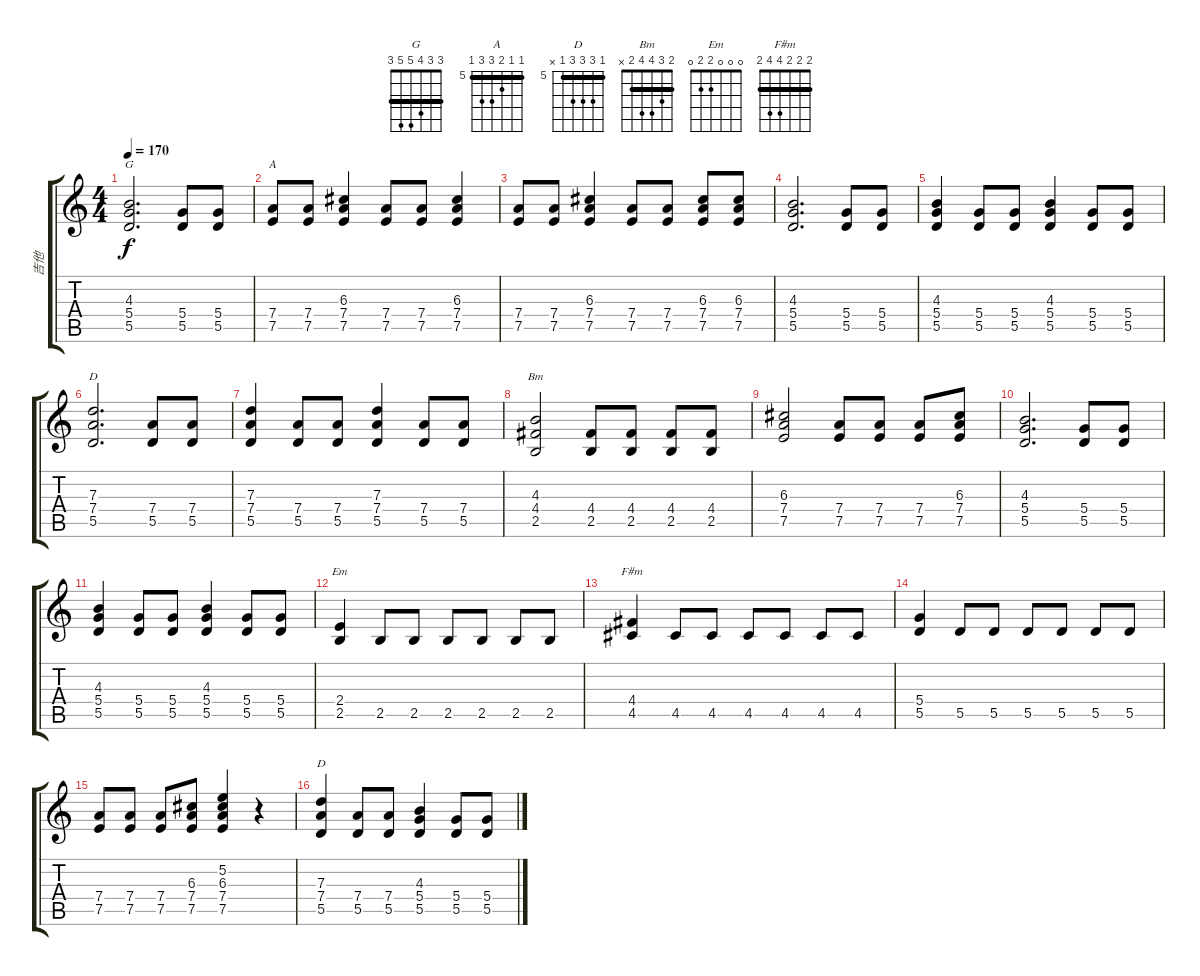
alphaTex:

\track ("吉他" "吉他") {instrument overdrivenguitar}
\staff {score tabs}
\tuning (E4 B3 G3 D3 A2 E2) {hide}
\chord ("G" 3 3 4 5 5 3) {barre 3}
\chord ("A" 5 5 6 7 7 5) {firstfret 5 barre 5}
\chord ("D" 2 3 2 0 x x) {barre 2}
\chord ("Bm" 2 3 4 4 2 x) {barre 2}
\chord ("Em" 0 0 0 2 2 0)
\chord ("F#m" 2 2 2 4 4 2) {barre 2}
\chord ("D" 5 7 7 7 5 x) {firstfret 5 barre 5}
\ts (4 4)
\tempo 170
\clef g2
\ks c
(4.3 5.4 5.5).2{d ch "G" dy f} (5.4 5.5).8 (5.4 5.5).8 |
(7.4 7.5).8{ch "A"} (7.4 7.5).8 (6.3 7.4 7.5).4 (7.4 7.5).8 (7.4 7.5).8 (6.3 7.4 7.5).4 |
(7.4 7.5).8 (7.4 7.5).8 (6.3 7.4 7.5).4 (7.4 7.5).8 (7.4 7.5).8 (6.3 7.4 7.5).8 (6.3 7.4 7.5).8 |
(4.3 5.4 5.5).2{d} (5.4 5.5).8 (5.4 5.5).8 |
(4.3 5.4 5.5).4 (5.4 5.5).8 (5.4 5.5).8 (4.3 5.4 5.5).4 (5.4 5.5).8 (5.4 5.5).8 |
(7.3 7.4 5.5).2{d ch "D"} (7.4 5.5).8 (7.4 5.5).8 |
(7.3 7.4 5.5).4 (7.4 5.5).8 (7.4 5.5).8 (7.3 7.4 5.5).4 (7.4 5.5).8 (7.4 5.5).8 |
(4.3 4.4 2.5).2{ch "Bm"} (4.4 2.5).8 (4.4 2.5).8 (4.4 2.5).8 (4.4 2.5).8 |
(6.3 7.4 7.5).2 (7.4 7.5).8 (7.4 7.5).8 (7.4 7.5).8 (6.3 7.4 7.5).8 |
(4.3 5.4 5.5).2{d} (5.4 5.5).8 (5.4 5.5).8 |
(4.3 5.4 5.5).4 (5.4 5.5).8 (5.4 5.5).8 (4.3 5.4 5.5).4 (5.4 5.5).8 (5.4 5.5).8 |
(2.4 2.5).4{ch "Em"} 2.5.8 2.5.8 2.5.8 2.5.8 2.5.8 2.5.8 |
(4.4 4.5).4{ch "F#m"} 4.5.8 4.5.8 4.5.8 4.5.8 4.5.8 4.5.8 |
(5.4 5.5).4 5.5.8 5.5.8 5.5.8 5.5.8 5.5.8 5.5.8 |
(7.4 7.5).8 (7.4 7.5).8 (7.4 7.5).8 (6.3 7.4 7.5).8 (5.2 6.3 7.4 7.5).4 r.4 |
(7.3 7.4 5.5).4{ch "D"} (7.4 5.5).8 (7.4 5.5).8 (4.3 5.4 5.5).4 (5.4 5.5).8 (5.4 5.5).8
